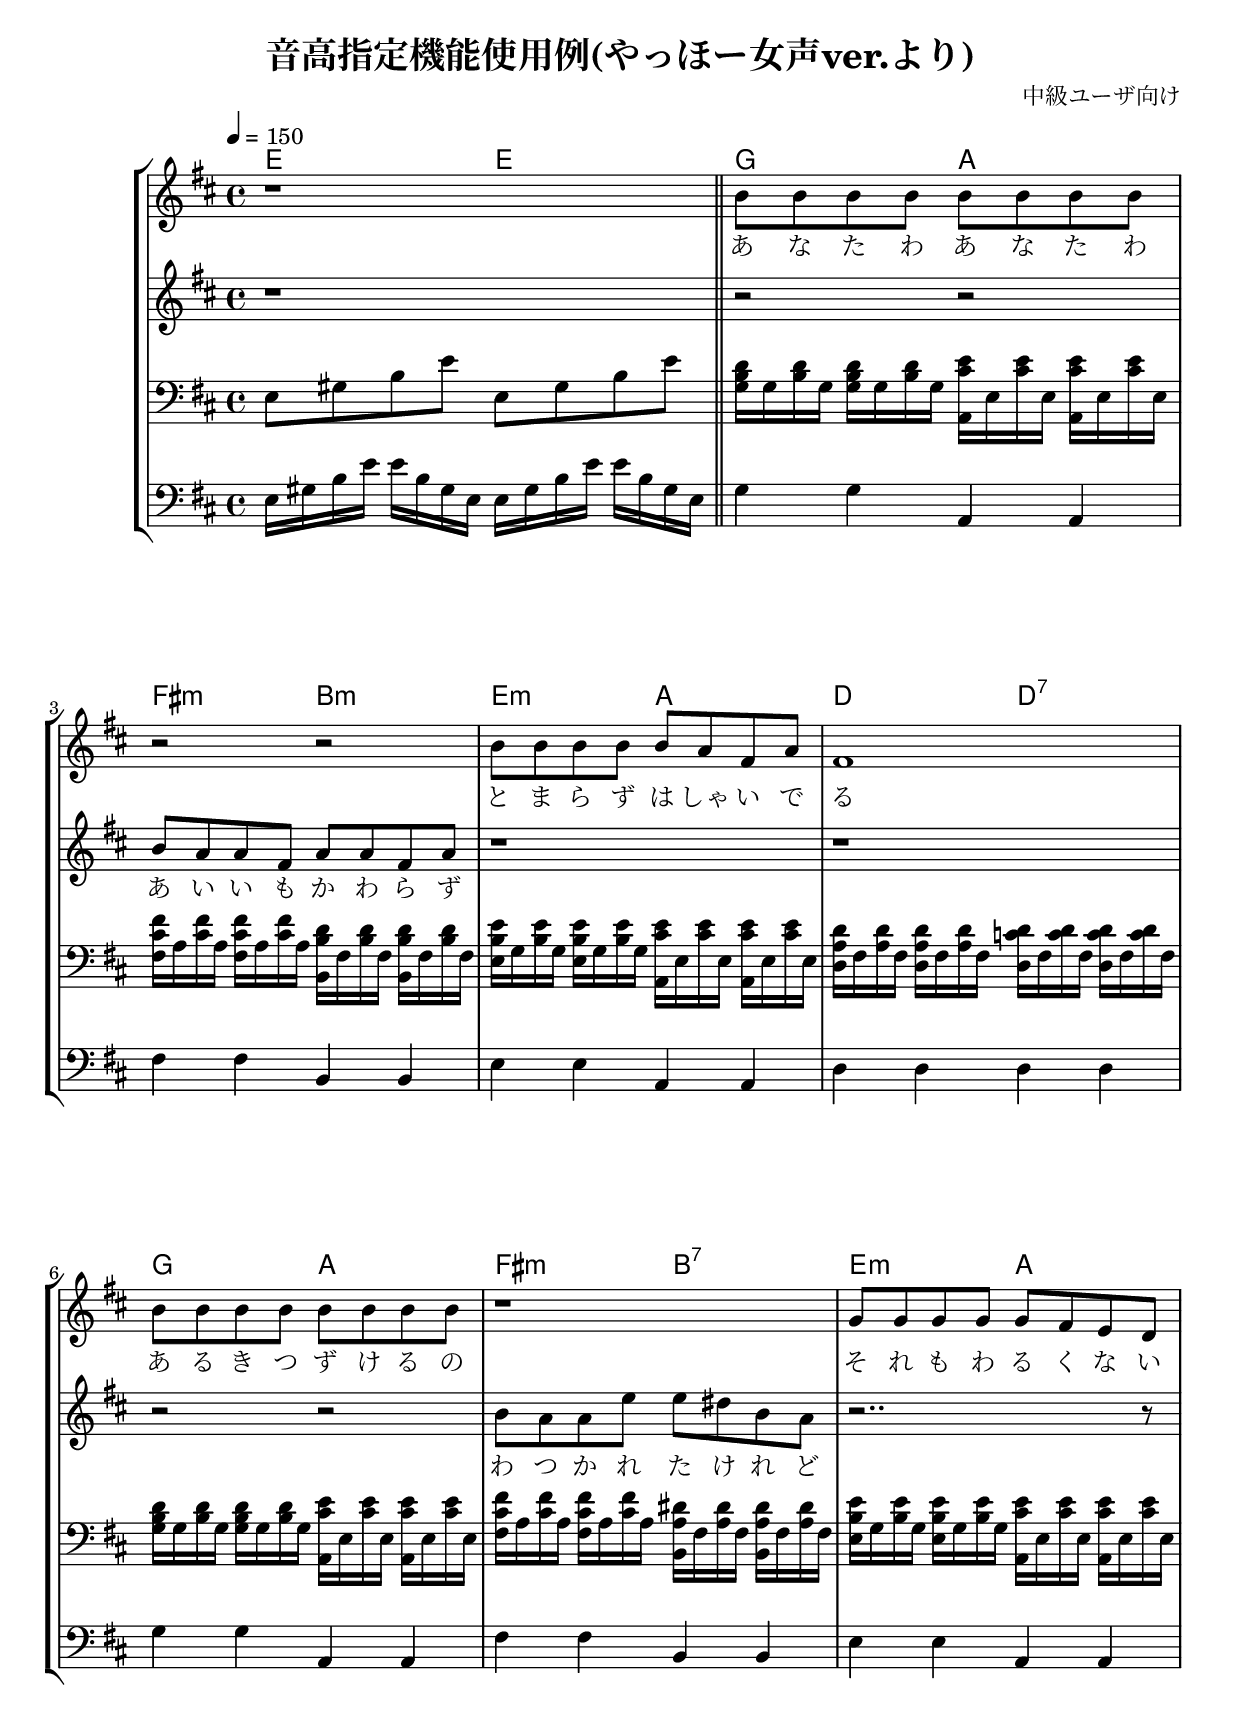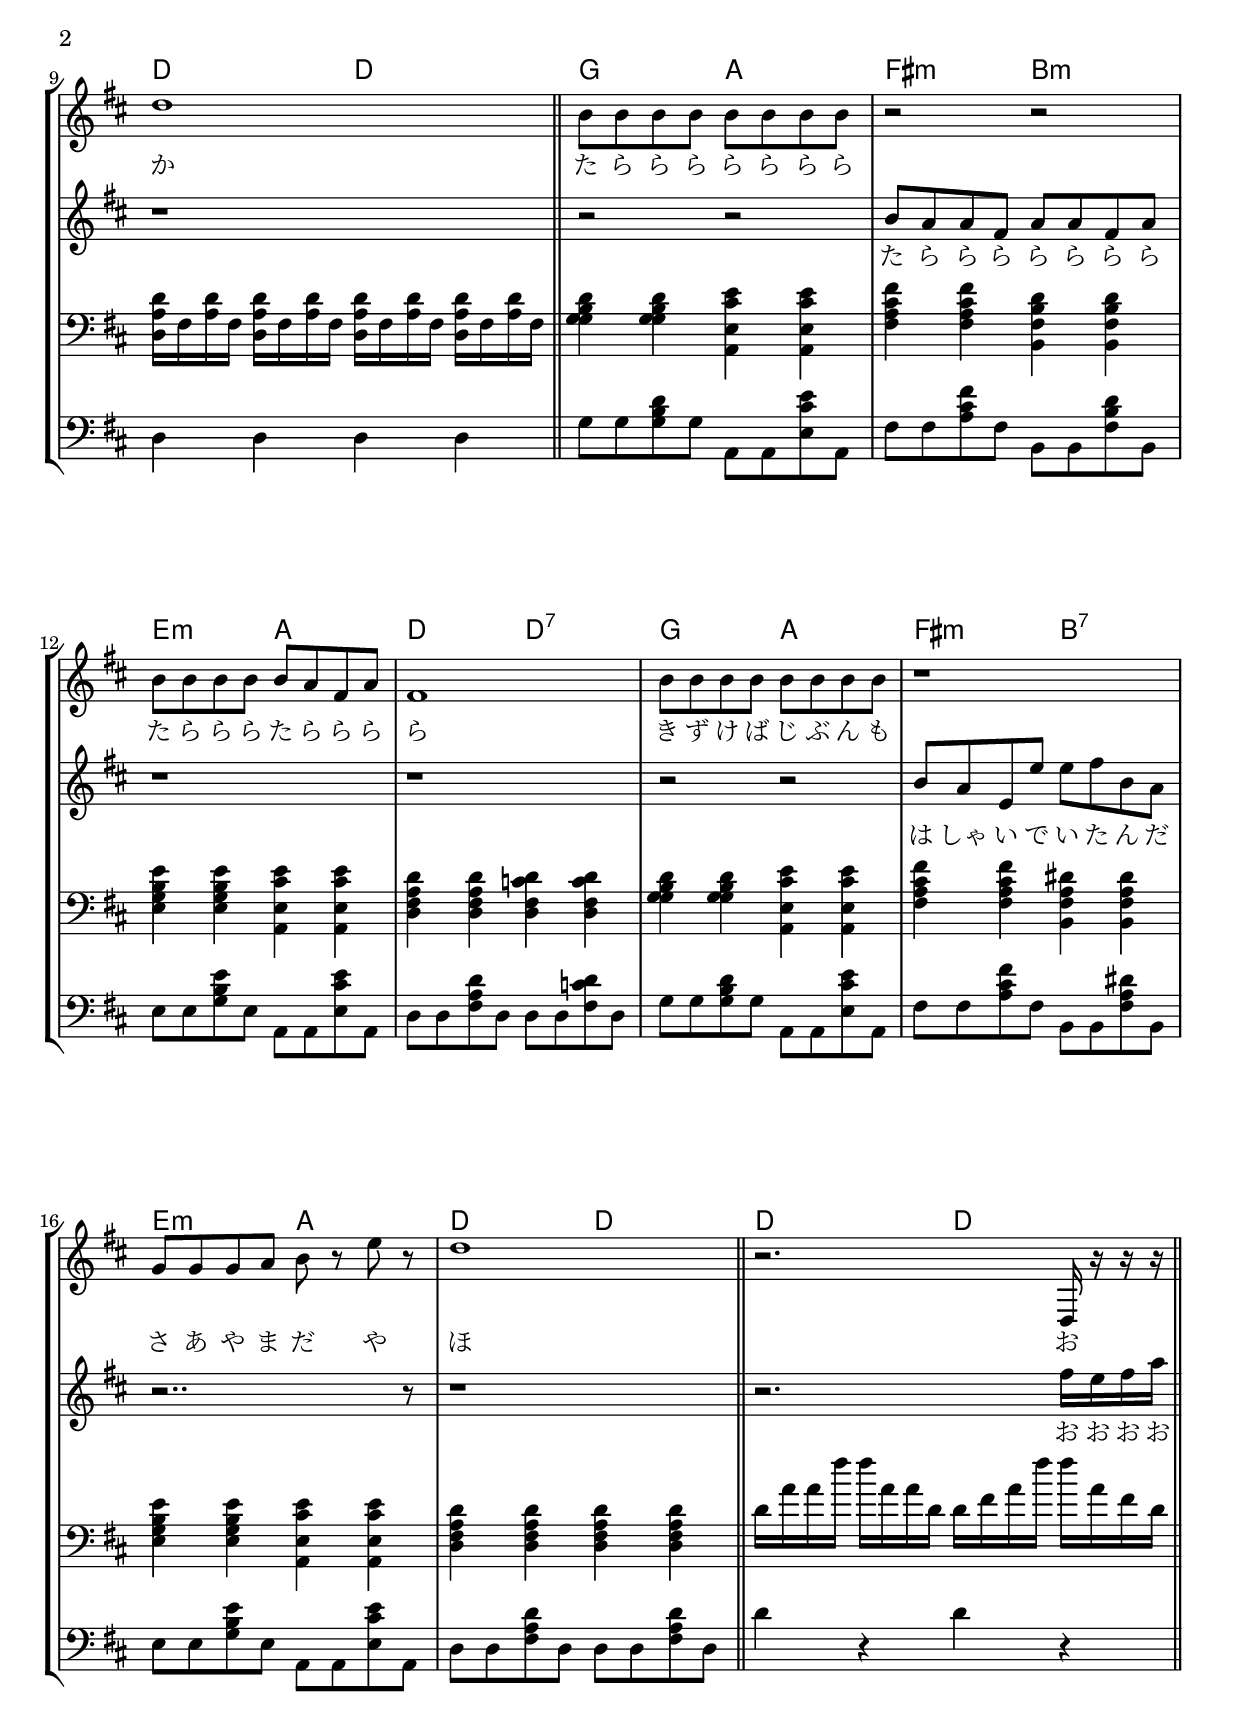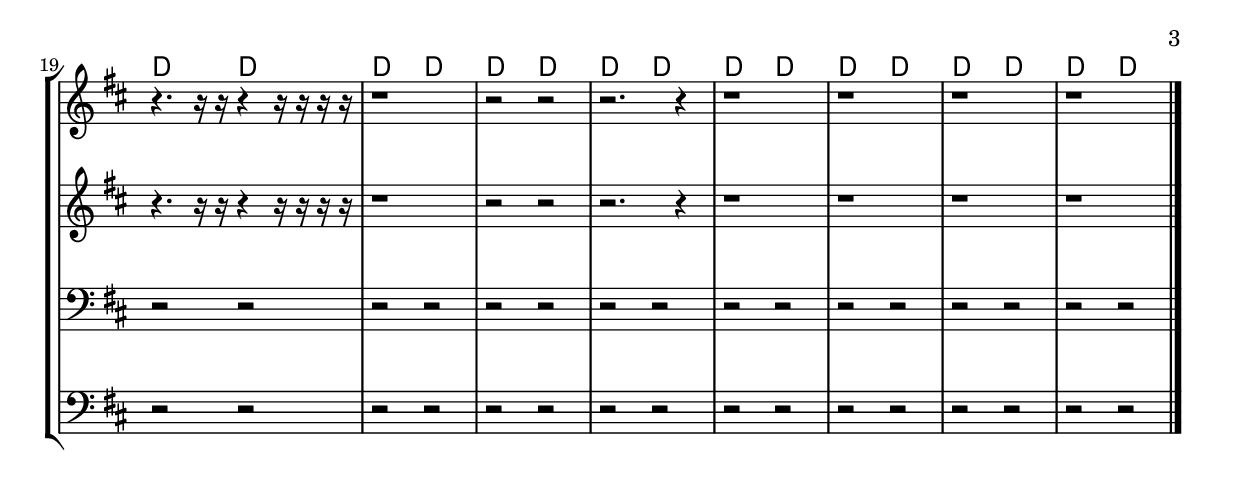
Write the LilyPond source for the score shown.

\version "2.12.1"

\header {
	title = \markup {音高指定機能使用例(やっほー女声ver.より)}
	composer = \markup \center-column {中級ユーザ向け}
}

harmony = \chordmode {
	e2 e 

	g a fis:m b:m e:m a d d:7 g a fis:m b:7 e:m a d d 

	g a fis:m b:m e:m a d d:7 g a fis:m b:7 e:m a d d 

	d d 

	d d d d d d d d d d d d d d d d 
}

melody = {
	\key d \major
	\tempo 4 = 150
	r1   
	\set Staff.midiInstrument = #"fss0.32"
	b'8  b'8  b'8  b'8  b'8  b'8  b'8  b'8 
	r2  r2 
	b'8  b'8  b'8  b'8  b'8  a'8  fis'8  a'8 
	fis'1 
	b'8  b'8  b'8  b'8  b'8  b'8  b'8  b'8 
	r1 
	g'8  g'8  g'8  g'8  g'8  fis'8  e'8  d'8 
	d''1
	\set Staff.midiInstrument = #"fss0.32"
	b'8  b'8  b'8  b'8  b'8  b'8  b'8  b'8 
	r2  r2 
	b'8  b'8  b'8  b'8  b'8  a'8  fis'8  a'8 
	fis'1 
	b'8  b'8  b'8  b'8  b'8  b'8  b'8  b'8 
	r1 
	g'8  g'8  g'8  a'8  b'8  r8  e''8  r8 
	d''1
	r2. 
	\set Staff.midiInstrument = #"Sitar"
	d16  r16  r16  r16 
	r4.  r16  r16  r4  r16  r16  r16  r16 
	r1~ 
	r2  r2~ 
	r2.  	r4 r1 r1 r1 r1 	\bar "|."
}

words = \lyricmode {
	
	あ  な  た  わ  あ  な  た  わ  と  ま  ら  ず  は  しゃ  い  で  る  あ  る  き  つ  ず  け  る  の  そ  れ  も  わ  る  く  な  い  か  
	た  ら  ら  ら  ら  ら  ら  ら  た  ら  ら  ら  た  ら  ら  ら  ら  き  ず  け  ば  じ  ぶ  ん  も  さ  あ  や  ま  だ  や  ほ  
	
	お  
}

secondmelody = {
	\key d \major
	\tempo 4 = 150
	r1   
	\set Staff.midiInstrument = #"fss0.32"
	r2  r2 
	b'8  a'8  a'8  fis'8  a'8  a'8  fis'8  a'8 
	r1 
	r1 
	r2  r2 
	b'8  a'8  a'8  e''8  e''8  dis''8  b'8  a'8 
	r2..  r8 
	r1
	\set Staff.midiInstrument = #"fss0.32"
	r2  r2 
	b'8  a'8  a'8  fis'8  a'8  a'8  fis'8  a'8 
	r1 
	r1 
	r2  r2 
	b'8  a'8  e'8  e''8  e''8  fis''8  b'8  a'8 
	r2..  r8 
	r1
	r2. 
	\set Staff.midiInstrument = #"Orchestra Hit"
	fis''16  e''16  fis''16  a''16 
	r4.  r16  r16  r4  r16  r16  r16  r16 
	r1~ 
	r2  r2~ 
	r2.  	r4 r1 r1 r1 r1 	\bar "|."
}

secondwords = \lyricmode {
	
	あ  い  い  も  か  わ  ら  ず  わ  つ  か  れ  た  け  れ  ど  
	た  ら  ら  ら  ら  ら  ら  ら  は  しゃ  い  で  い  た  ん  だ  
	
	お  お  お  お  
}

tempochange = {
	\tempo 4 = 150
	r1 \bar "||"
	\tempo 4 = 150
	r1 | r1 | r1 | r1 | r1 | r1 | r1 | r1 \bar "||"
	\tempo 4 = 150
	r1 | r1 | r1 | r1 | r1 | r1 | r1 | r1 \bar "||"
	\tempo 4 = 150
	r1 \bar "||"
	\tempo 4 = 150
	r1 | r1 | r1 | r1 | r1 | r1 | r1 | r1 \bar "|."
}

mainacc = {
	\clef bass
	\set Staff.midiInstrument = #"Electric Guitar (clean)"
	\key d \major
	\tempo 4 = 150
	e8 gis8 b8 e'8
	e8 gis8 b8 e'8
	\bar "||"

	\set Staff.midiInstrument = #"FX 4 (atmosphere)"
	<g b d'>16 g16 <b d'>16 g16   <g b d'>16 g16 <b d'>16 g16
	<a, cis' e'>16 e16 <cis' e'>16 e16   <a, cis' e'>16 e16 <cis' e'>16 e16
	<fis cis' fis'>16 a16 <cis' fis'>16 a16   <fis cis' fis'>16 a16 <cis' fis'>16 a16
	<b, b d'>16 fis16 <b d'>16 fis16   <b, b d'>16 fis16 <b d'>16 fis16
	<e b e'>16 g16 <b e'>16 g16   <e b e'>16 g16 <b e'>16 g16
	<a, cis' e'>16 e16 <cis' e'>16 e16   <a, cis' e'>16 e16 <cis' e'>16 e16
	<d a d'>16 fis16 <a d'>16 fis16   <d a d'>16 fis16 <a d'>16 fis16
	<d c' d'>16 fis16 <c' d'>16 fis16   <d c' d'>16 fis16 <c' d'>16 fis16
	<g b d'>16 g16 <b d'>16 g16   <g b d'>16 g16 <b d'>16 g16
	<a, cis' e'>16 e16 <cis' e'>16 e16   <a, cis' e'>16 e16 <cis' e'>16 e16
	<fis cis' fis'>16 a16 <cis' fis'>16 a16   <fis cis' fis'>16 a16 <cis' fis'>16 a16
	<b, a dis'>16 fis16 <a dis'>16 fis16   <b, a dis'>16 fis16 <a dis'>16 fis16
	<e b e'>16 g16 <b e'>16 g16   <e b e'>16 g16 <b e'>16 g16
	<a, cis' e'>16 e16 <cis' e'>16 e16   <a, cis' e'>16 e16 <cis' e'>16 e16
	<d a d'>16 fis16 <a d'>16 fis16   <d a d'>16 fis16 <a d'>16 fis16
	<d a d'>16 fis16 <a d'>16 fis16   <d a d'>16 fis16 <a d'>16 fis16
	\bar "||"

	\set Staff.midiInstrument = #"FX 4 (atmosphere)"
	<g g b d'>4 <g g b d'>4
	<a, e cis' e'>4 <a, e cis' e'>4
	<fis a cis' fis'>4 <fis a cis' fis'>4
	<b, fis b d'>4 <b, fis b d'>4
	<e g b e'>4 <e g b e'>4
	<a, e cis' e'>4 <a, e cis' e'>4
	<d fis a d'>4 <d fis a d'>4
	<d fis c' d'>4 <d fis c' d'>4
	<g g b d'>4 <g g b d'>4
	<a, e cis' e'>4 <a, e cis' e'>4
	<fis a cis' fis'>4 <fis a cis' fis'>4
	<b, fis a dis'>4 <b, fis a dis'>4
	<e g b e'>4 <e g b e'>4
	<a, e cis' e'>4 <a, e cis' e'>4
	<d fis a d'>4 <d fis a d'>4
	<d fis a d'>4 <d fis a d'>4
	\bar "||"

	\set Staff.midiInstrument = #"Recorder"
	d'16 a' a' fis'' fis'' a' a' d'
	d'16 fis' a' fis'' fis'' a' fis' d'
	\bar "||"

	\set Staff.midiInstrument = #"Recorder"
	r2
	r2
	r2
	r2
	r2
	r2
	r2
	r2
	r2
	r2
	r2
	r2
	r2
	r2
	r2
	r2
	\bar "|."
}

subacc = {
	\clef bass
	\set Staff.midiInstrument = #"Rock Organ"
	\key d \major
	\tempo 4 = 150
	e16 gis b e' e' b gis e
	e16 gis b e' e' b gis e
	\bar "||"

	\set Staff.midiInstrument = #"Sitar"
	g4 g4
	a,4 a,4
	fis4 fis4
	b,4 b,4
	e4 e4
	a,4 a,4
	d4 d4
	d4 d4
	g4 g4
	a,4 a,4
	fis4 fis4
	b,4 b,4
	e4 e4
	a,4 a,4
	d4 d4
	d4 d4
	\bar "||"

	\set Staff.midiInstrument = #"Sitar"
	g8 g8 <g b d'>8 g8
	a,8 a,8 <e cis' e'>8 a,8
	fis8 fis8 <a cis' fis'>8 fis8
	b,8 b,8 <fis b d'>8 b,8
	e8 e8 <g b e'>8 e8
	a,8 a,8 <e cis' e'>8 a,8
	d8 d8 <fis a d'>8 d8
	d8 d8 <fis c' d'>8 d8
	g8 g8 <g b d'>8 g8
	a,8 a,8 <e cis' e'>8 a,8
	fis8 fis8 <a cis' fis'>8 fis8
	b,8 b,8 <fis a dis'>8 b,8
	e8 e8 <g b e'>8 e8
	a,8 a,8 <e cis' e'>8 a,8
	d8 d8 <fis a d'>8 d8
	d8 d8 <fis a d'>8 d8
	\bar "||"

	\set Staff.midiInstrument = #"Brass Section"
	d'4 r4
	d'4 r4
	\bar "||"

	\set Staff.midiInstrument = #"Brass Section"
	r2
	r2
	r2
	r2
	r2
	r2
	r2
	r2
	r2
	r2
	r2
	r2
	r2
	r2
	r2
	r2
	\bar "|."
}

percA = {
	\drummode {
	r1  \bar "||"
	r2 hho2  |r2 hho2  |r2 hho2  |r2 hho2  |r2 hho2  |r2 hho2  |r2 hho2  |r2 hho2  \bar "||"
	r1  |hh4 hh4 hh4 hh4  |r1  |hh4 hh4 hh4 hh4  |r1  |hh4 hh4 hh4 hh4  |r1  |hh4 hh4 hh2  \bar "||"
	hho8 hho8 hho2.  \bar "||"
	r1 |r1 |r1 |r1 |r1 |r1 |r1 |r1 \bar "|."
	}
}

percB = {
	\drummode {
	sn16 sn16 sn16 sn16 sn16 sn16 sn16 sn16 sn16 sn16 sn16 sn16 sn16 sn16 sn16 sn16  \bar "||"
	r8 hh16 hh16 hh8 hh16 hh8. hh16 hh16 hh8 hh16 hh16  |hh8 hh16 hh16 hh8 hh16 hh8. hh16 hh16 hh8 hh8  |hh8 hh16 hh16 hh8 hh16 hh8. hh16 hh16 hh8 hh16 hh16  |hh8 hh16 hh16 hh8 hh16 hh8. hh16 hh16 hh8 hh8  |r8 hh16 hh16 hh8 hh16 hh8. hh16 hh16 hh8 hh16 hh16  |hh8 hh16 hh16 hh8 hh16 hh8. hh16 hh16 hh8 hh8  |hh8 hh16 hh16 hh8 hh16 hh8. hh16 hh16 hh8 hh16 hh16  |hh8 hh16 hh16 hh8 hh16 hh8 hh4. r16  \bar "||"
	sn4 sn4 sn4 sn4  |r4 sn2 sn8. sn16  |sn4 sn4 sn4 sn4  |r4 sn2 sn8. sn16  |sn4 sn4 sn4 sn4  |r4 sn2 sn8. sn16  |sn4 sn4 sn4 sn4  |r4 sn4 r16 sn16 sn16 sn16 sn16 sn16 sn16 sn16  \bar "||"
	r8 sn8. sn16 sn8 sn16 sn16 sn16 sn8. sn8  \bar "||"
	r1 |r1 |r1 |r1 |r1 |r1 |r1 |r1 \bar "|."
	}
}

percC = {
	\drummode {
	bd4 bd4 bd8 bd8 bd8 bd8  \bar "||"
	r4 sn2 sn4  |r4 sn2 sn4  |r4 sn2 sn4  |r4 sn2 sn4  |r4 sn2 sn4  |r4 sn2 sn4  |r4 sn2 sn4  |r4 sn4. sn16 sn8 sn16 sn16 sn16  \bar "||"
	bd16 bd16 bd16 bd16 bd16 bd16 bd16 bd16 bd16 bd16 bd16 bd16 bd16 bd16 bd16 bd16  |bd8 bd8 bd8 bd8 bd8 bd8 bd8 bd8  |bd16 bd16 bd16 bd16 bd16 bd16 bd16 bd16 bd16 bd16 bd16 bd16 bd16 bd16 bd16 bd16  |bd8 bd8 bd8 bd8 bd8 bd8 bd8 bd8  |bd16 bd16 bd16 bd16 bd16 bd16 bd16 bd16 bd16 bd16 bd16 bd16 bd16 bd16 bd16 bd16  |bd8 bd8 bd8 bd8 bd8 bd8 bd8 bd8  |bd16 bd16 bd16 bd16 bd16 bd16 bd16 bd16 bd16 bd16 bd16 bd16 bd16 bd16 bd16 bd16  |bd8 bd8 bd8 bd8 bd8 bd8 bd8 bd8  \bar "||"
	bd8 bd8 bd8. bd8. bd8 bd8 bd8  \bar "||"
	r1 |r1 |r1 |r1 |r1 |r1 |r1 |r1 \bar "|."
	}
}

percD = {
	\drummode {
	r8 hhp4 hhp4 hhp4 hhp8  \bar "||"
	bd8 bd4 bd4 r16 bd8. bd8  |bd8 bd4 bd4 r16 bd8. bd8  |bd8 bd4 bd4 r16 bd8. bd8  |bd8 bd4 bd4 r16 bd8. bd8  |bd8 bd4 bd4 r16 bd8. bd8  |bd8 bd4 bd4 r16 bd8. bd8  |bd8 bd4 bd4 r16 bd8. bd8  |bd4. bd8. bd4. r16  \bar "||"
	r1  |r8 hho4 hho4 hho4 hho8  |r1  |r8 hho4 hho4 hho4 hho8  |r1  |r8 hho4 hho4 hho4 hho8  |r1  |r8 hho4 hho2 r8  \bar "||"
	cymc1  \bar "||"
	r1 |r1 |r1 |r1 |r1 |r1 |r1 |r1 \bar "|."
	}
}

percE = {
	\drummode {
	cymc1  \bar "||"
	cymc1  |r1 |r1 |r1 |cymc1  |r1 |r1 |r2. cymc4  \bar "||"
	cymc4 cymc4 cymc4 cymc4  |r1 |cymc4 cymc4 cymc4 cymc4  |r1 |cymc4 cymc4 cymc4 cymc4  |r1 |cymc4 cymc4 cymc4 cymc4  |r1 \bar "||"
	r1 \bar "||"
	r1 |r1 |r1 |r1 |r1 |r1 |r1 |r1 \bar "|."
	}
}

percF = {
	\drummode {
	r1 \bar "||"
	r1 | r1 | r1 | r1 | r1 | r1 | r1 | r1 \bar "||"
	r8 tommh2 tommh8. tommh16 tommh8  |r1 |r8 tommh2 tommh8. tommh16 tommh8  |r1 |r8 tommh2 tommh8. tommh16 tommh8  |r1 |r8 tommh2 tommh8. tommh16 tommh8  |r1 \bar "||"
	r2. r8 tomfh8  \bar "||"
	r1 | r1 | r1 | r1 | r1 | r1 | r1 | r1 \bar "|."
	}
}

percG = {
	\drummode {
	r1 \bar "||"
	r1 | r1 | r1 | r1 | r1 | r1 | r1 | r1 \bar "||"
	r4. toml16 toml2 toml16  |r1 |r4. toml16 toml2 toml16  |r1 |r4. toml16 toml2 toml16  |r1 |r4. toml16 toml2 toml16  |r1 \bar "||"
	r2. tomml16 tomml8.  \bar "||"
	r1 | r1 | r1 | r1 | r1 | r1 | r1 | r1 \bar "|."
	}
}

\score {
	<<
		\new StaffGroup <<
			\new ChordNames {\harmony}
			\new Voice = "melody" {\melody}
			\new Lyrics \lyricsto "melody" \words
			\new Voice = "secondmelody" {\secondmelody}
			\new Lyrics \lyricsto "secondmelody" \secondwords
			\new Staff = "mainacc" {\mainacc}
			\new Staff = "subacc" {\subacc}
		>>
	>>
	\layout { }
}
